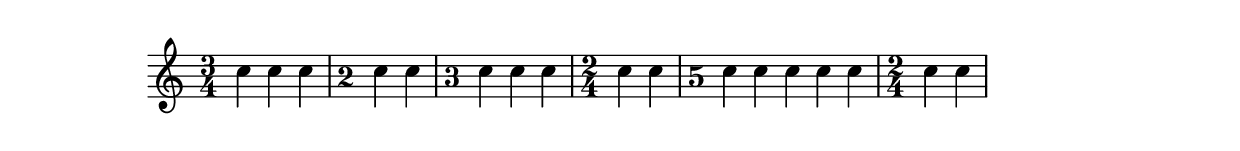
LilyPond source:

%% http://lsr.di.unimi.it/LSR/Item?id=609
%% see also http://lilypond.org/doc/v2.18/Documentation/notation/displaying-rhythms

\relative c'' {
  \time 3/4 
  c4 c c
  % Change the style permanently
  \override Staff.TimeSignature.style = #'single-digit
  \time 2/4 
  c4 c
  \time 3/4 
  c4 c c
  % Revert to default style:
  \revert Staff.TimeSignature.style
  \time 2/4
  c4 c
  % single-digit style only for the next time signature
  \once \override Staff.TimeSignature.style = #'single-digit
  \time 5/4
  c4 c c c c
  \time 2/4
  c4 c
}
